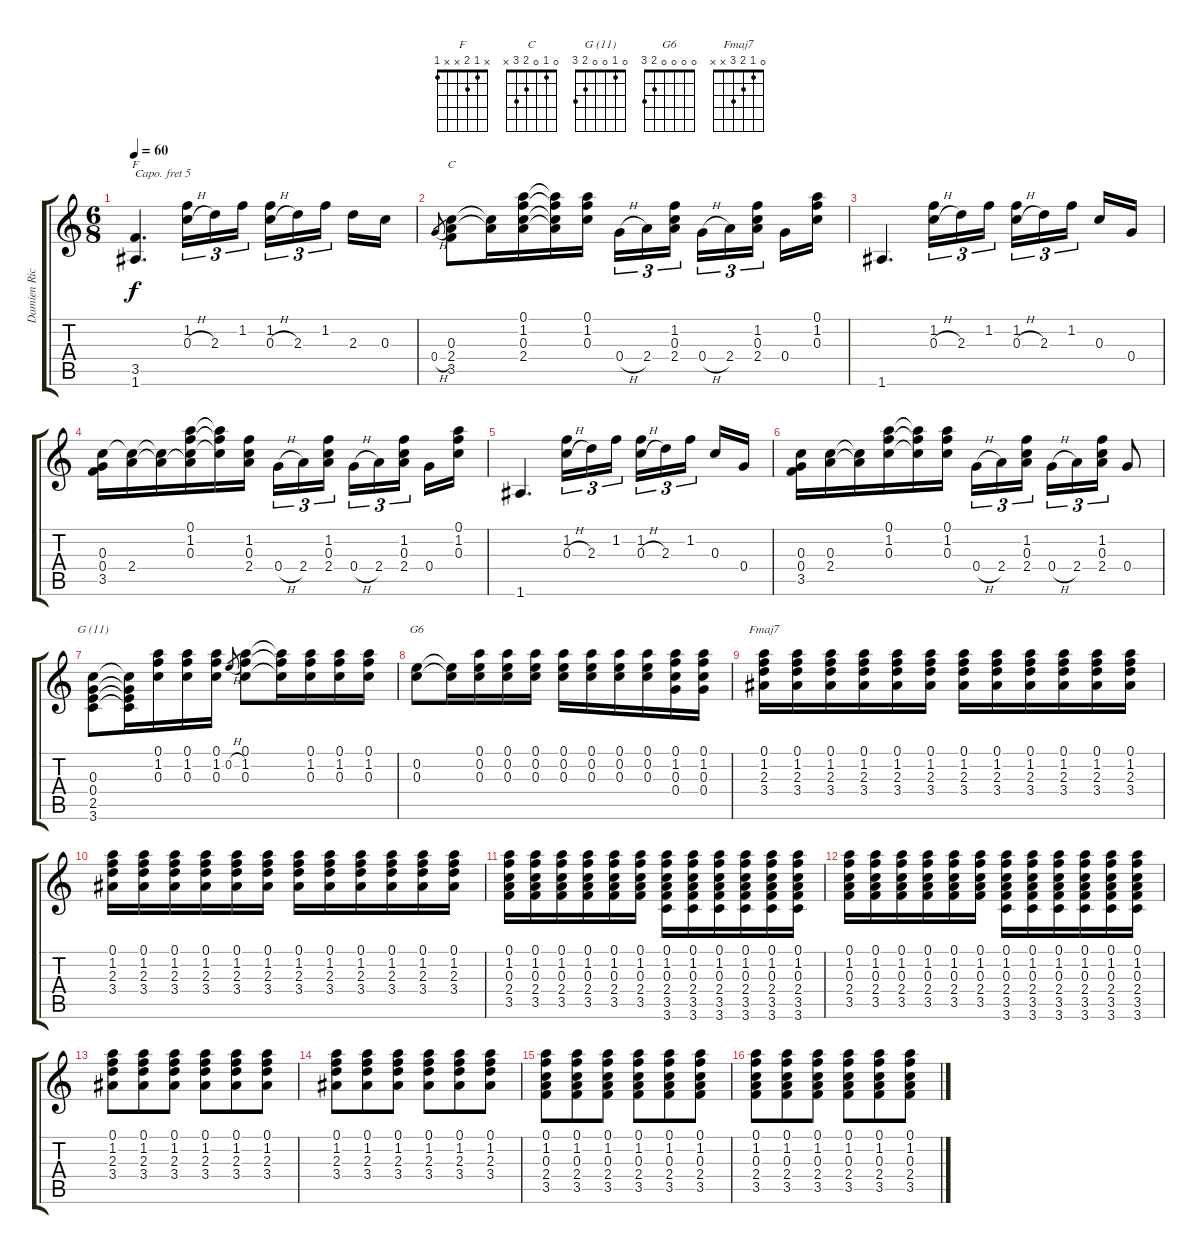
\track ("Damien Rice" "Damien Ric") {instrument acousticguitarsteel}
\staff {score tabs}
\capo 5
\tuning (E4 B3 G3 D3 A2 E2) {hide}
\chord ("F" x 1 2 x x 1)
\chord ("C" 0 1 0 2 3 x)
\chord ("G (11)" 0 1 0 0 2 3)
\chord ("G6" 0 0 0 0 2 3)
\chord ("Fmaj7" 0 1 2 3 x x)
\ts (6 8)
\tempo 60
\clef g2
\ks c
(3.5 1.6).4{d ch "F" dy f} (1.2 0.3{h}).16{tu (3 2)} 2.3.16{tu (3 2)} 1.2.16{tu (3 2) beam splitsecondary} (1.2 0.3{h}).16{tu (3 2)} 2.3.16{tu (3 2)} 1.2.16{tu (3 2) beam splitsecondary} 2.3.16 0.3.16 |
0.4{h}.8{gr} (0.3 2.4 3.5).8{ch "C"} (0.3{t} 2.4{t}).16 (0.1 1.2 0.3 2.4).16 (0.1{t} 1.2{t} 0.3{t} 2.4{t}).16 (0.1 1.2 0.3).16 0.4{h}.16{tu (3 2)} 2.4.16{tu (3 2)} (1.2 0.3 2.4).16{tu (3 2) beam splitsecondary} 0.4{h}.16{tu (3 2)} 2.4.16{tu (3 2)} (1.2 0.3 2.4).16{tu (3 2) beam splitsecondary} 0.4.16 (0.1 1.2 0.3).16 |
1.6.4{d} (1.2 0.3{h}).16{tu (3 2)} 2.3.16{tu (3 2)} 1.2.16{tu (3 2) beam splitsecondary} (1.2 0.3{h}).16{tu (3 2)} 2.3.16{tu (3 2)} 1.2.16{tu (3 2) beam splitsecondary} 0.3.16 0.4.16 |
(0.3 0.4 3.5).16 (0.3{t} 2.4).16 (0.3{t} 2.4{t}).16 (0.1 1.2 0.3 2.4{t}).16 (0.1{t} 1.2{t} 0.3{t}).16 (1.2 0.3 2.4).16 0.4{h}.16{tu (3 2)} 2.4.16{tu (3 2)} (1.2 0.3 2.4).16{tu (3 2) beam splitsecondary} 0.4{h}.16{tu (3 2)} 2.4.16{tu (3 2)} (1.2 0.3 2.4).16{tu (3 2) beam splitsecondary} 0.4.16 (0.1 1.2 0.3).16 |
1.6.4{d} (1.2 0.3{h}).16{tu (3 2)} 2.3.16{tu (3 2)} 1.2.16{tu (3 2) beam splitsecondary} (1.2 0.3{h}).16{tu (3 2)} 2.3.16{tu (3 2)} 1.2.16{tu (3 2) beam splitsecondary} 0.3.16 0.4.16 |
(0.3 0.4 3.5).16 (0.3 2.4).16 (0.3{t} 2.4{t}).16 (0.1 1.2 0.3).16 (0.1{t} 1.2{t} 0.3{t}).16 (0.1 1.2 0.3).16 0.4{h}.16{tu (3 2)} 2.4.16{tu (3 2)} (1.2 0.3 2.4).16{tu (3 2) beam splitsecondary} 0.4{h}.16{tu (3 2)} 2.4.16{tu (3 2)} (1.2 0.3 2.4).16{tu (3 2)} 0.4.8 |
(0.3 0.4 2.5 3.6).8{ch "G (11)"} (0.3{t} 0.4{t} 2.5{t} 3.6{t}).16 (0.1 1.2 0.3).16 (0.1 1.2 0.3).16 (0.1 1.2 0.3).16 0.2{h}.8{gr} (0.1 1.2 0.3).8 (0.1{t} 1.2{t} 0.3{t}).16 (0.1 1.2 0.3).16 (0.1 1.2 0.3).16 (0.1 1.2 0.3).16 |
(0.2 0.3).8{ch "G6"} (0.2{t} 0.3{t}).16 (0.1 0.2 0.3).16 (0.1 0.2 0.3).16 (0.1 0.2 0.3).16 (0.1 0.2 0.3).16 (0.1 0.2 0.3).16 (0.1 0.2 0.3).16 (0.1 0.2 0.3).16 (0.1 1.2 0.3 0.4).16 (0.1 1.2 0.3 0.4).16 |
(0.1 1.2 2.3 3.4).16{ch "Fmaj7"} (0.1 1.2 2.3 3.4).16 (0.1 1.2 2.3 3.4).16 (0.1 1.2 2.3 3.4).16 (0.1 1.2 2.3 3.4).16 (0.1 1.2 2.3 3.4).16 (0.1 1.2 2.3 3.4).16 (0.1 1.2 2.3 3.4).16 (0.1 1.2 2.3 3.4).16 (0.1 1.2 2.3 3.4).16 (0.1 1.2 2.3 3.4).16 (0.1 1.2 2.3 3.4).16 |
(0.1 1.2 2.3 3.4).16 (0.1 1.2 2.3 3.4).16 (0.1 1.2 2.3 3.4).16 (0.1 1.2 2.3 3.4).16 (0.1 1.2 2.3 3.4).16 (0.1 1.2 2.3 3.4).16 (0.1 1.2 2.3 3.4).16 (0.1 1.2 2.3 3.4).16 (0.1 1.2 2.3 3.4).16 (0.1 1.2 2.3 3.4).16 (0.1 1.2 2.3 3.4).16 (0.1 1.2 2.3 3.4).16 |
(0.1 1.2 0.3 2.4 3.5).16 (0.1 1.2 0.3 2.4 3.5).16 (0.1 1.2 0.3 2.4 3.5).16 (0.1 1.2 0.3 2.4 3.5).16 (0.1 1.2 0.3 2.4 3.5).16 (0.1 1.2 0.3 2.4 3.5).16 (0.1 1.2 0.3 2.4 3.5 3.6).16 (0.1 1.2 0.3 2.4 3.5 3.6).16 (0.1 1.2 0.3 2.4 3.5 3.6).16 (0.1 1.2 0.3 2.4 3.5 3.6).16 (0.1 1.2 0.3 2.4 3.5 3.6).16 (0.1 1.2 0.3 2.4 3.5 3.6).16 |
(0.1 1.2 0.3 2.4 3.5).16 (0.1 1.2 0.3 2.4 3.5).16 (0.1 1.2 0.3 2.4 3.5).16 (0.1 1.2 0.3 2.4 3.5).16 (0.1 1.2 0.3 2.4 3.5).16 (0.1 1.2 0.3 2.4 3.5).16 (0.1 1.2 0.3 2.4 3.5 3.6).16 (0.1 1.2 0.3 2.4 3.5 3.6).16 (0.1 1.2 0.3 2.4 3.5 3.6).16 (0.1 1.2 0.3 2.4 3.5 3.6).16 (0.1 1.2 0.3 2.4 3.5 3.6).16 (0.1 1.2 0.3 2.4 3.5 3.6).16 |
(0.1 1.2 2.3 3.4).8 (0.1 1.2 2.3 3.4).8 (0.1 1.2 2.3 3.4).8 (0.1 1.2 2.3 3.4).8 (0.1 1.2 2.3 3.4).8 (0.1 1.2 2.3 3.4).8 |
(0.1 1.2 2.3 3.4).8 (0.1 1.2 2.3 3.4).8 (0.1 1.2 2.3 3.4).8 (0.1 1.2 2.3 3.4).8 (0.1 1.2 2.3 3.4).8 (0.1 1.2 2.3 3.4).8 |
(0.1 1.2 0.3 2.4 3.5).8 (0.1 1.2 0.3 2.4 3.5).8 (0.1 1.2 0.3 2.4 3.5).8 (0.1 1.2 0.3 2.4 3.5).8 (0.1 1.2 0.3 2.4 3.5).8 (0.1 1.2 0.3 2.4 3.5).8 |
(0.1 1.2 0.3 2.4 3.5).8 (0.1 1.2 0.3 2.4 3.5).8 (0.1 1.2 0.3 2.4 3.5).8 (0.1 1.2 0.3 2.4 3.5).8 (0.1 1.2 0.3 2.4 3.5).8 (0.1 1.2 0.3 2.4 3.5).8
